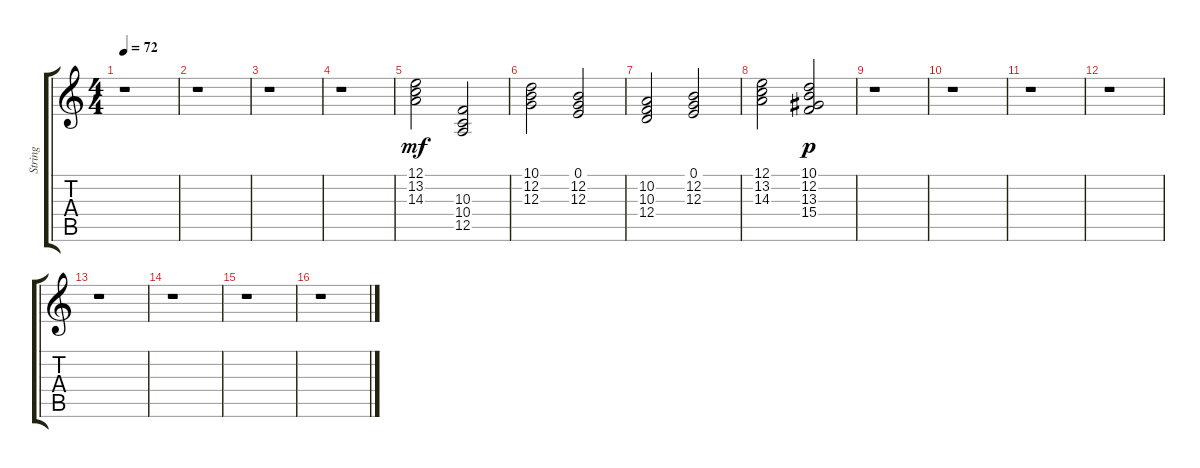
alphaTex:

\track ("String" "String") {instrument stringensemble1}
\staff {score tabs}
\tuning (E4 B3 G3 D3 A2 E2) {hide}
\ts (4 4)
\tempo 72
\clef g2
\ks c
r.1{dy mf instrument stringensemble1} |
r.1 |
r.1 |
r.1 |
(12.1 13.2 14.3).2 (10.3 10.4 12.5).2 |
(10.1 12.2 12.3).2 (0.1 12.2 12.3).2 |
(10.2 10.3 12.4).2 (0.1 12.2 12.3).2 |
(12.1 13.2 14.3).2 (10.1 12.2 13.3 15.4).2{dy p} |
r.1 |
r.1 |
r.1 |
r.1 |
r.1 |
r.1 |
r.1 |
r.1
